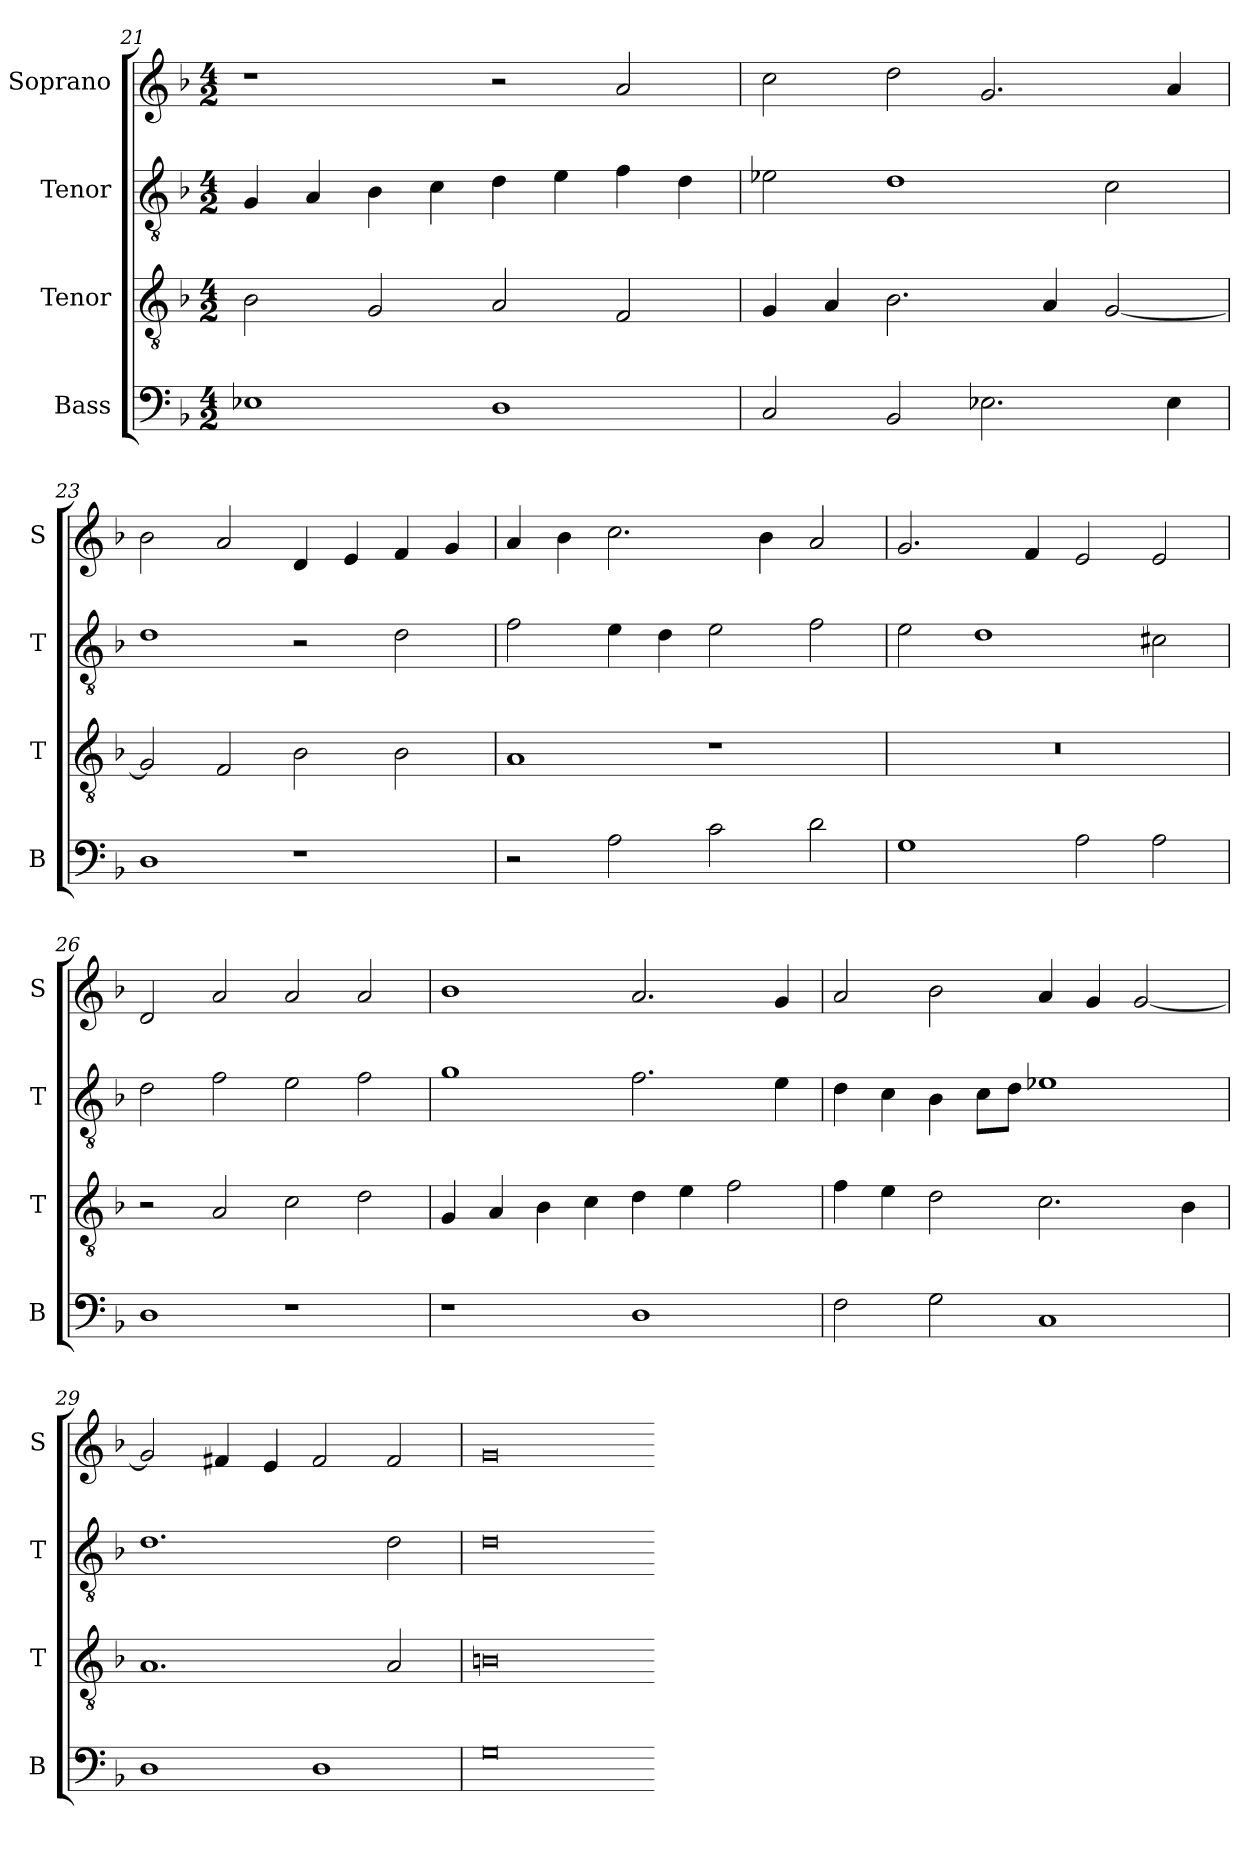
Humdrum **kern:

**kern	**kern	**kern	**kern
*part4	*part3	*part2	*part1
*staff4	*staff3	*staff2	*staff1
*I"Bass	*I"Tenor	*I"Tenor	*I"Soprano
*I'B	*I'T	*I'T	*I'S
*clefF4	*clefGv2	*clefGv2	*clefG2
*k[b-]	*k[b-]	*k[b-]	*k[b-]
*G:dor	*G:dor	*G:dor	*G:dor
*M4/2	*M4/2	*M4/2	*M4/2
=21	=21	=21	=21
1E-X	2B-	4G	1r
.	.	4A	.
.	2G	4B-	.
.	.	4c	.
1D	2A	4d	2r
.	.	4e	.
.	2F	4f	2a
.	.	4d	.
=22	=22	=22	=22
2C	4G	2e-X	2cc
.	4A	.	.
2BB-	2.B-	1d	2dd
2.E-X	.	.	2.g
.	4A	.	.
.	[2G	2c	.
4E-	.	.	4a
=23	=23	=23	=23
1D	2G]	1d	2b-
.	2F	.	2a
1r	2B-	2r	4d
.	.	.	4e
.	2B-	2d	4f
.	.	.	4g
=24	=24	=24	=24
2r	1A	2f	4a
.	.	.	4b-
2A	.	4e	2.cc
.	.	4d	.
2c	1r	2e	.
.	.	.	4b-
2d	.	2f	2a
=25	=25	=25	=25
1G	0r	2e	2.g
.	.	1d	.
.	.	.	4f
2A	.	.	2e
2A	.	2c#X	2e
=26	=26	=26	=26
1D	2r	2d	2d
.	2A	2f	2a
1r	2c	2e	2a
.	2d	2f	2a
=27	=27	=27	=27
1r	4G	1g	1b-
.	4A	.	.
.	4B-	.	.
.	4c	.	.
1D	4d	2.f	2.a
.	4e	.	.
.	2f	.	.
.	.	4e	4g
=28	=28	=28	=28
2F	4f	4d	2a
.	4e	4c	.
2G	2d	4B-	2b-
.	.	8c\L	.
.	.	8d\J	.
1C	2.c	1e-X	4a
.	.	.	4g
.	.	.	[2g
.	4B-	.	.
=29	=29	=29	=29
1D	1.A	1.d	2g]
.	.	.	4f#X
.	.	.	4e
1D	.	.	2f#
.	2A	2d	2f#
=30	=30	=30	=30
0G	0Bn	0d	0g
=-	=-	=-	=-
*-	*-	*-	*-
